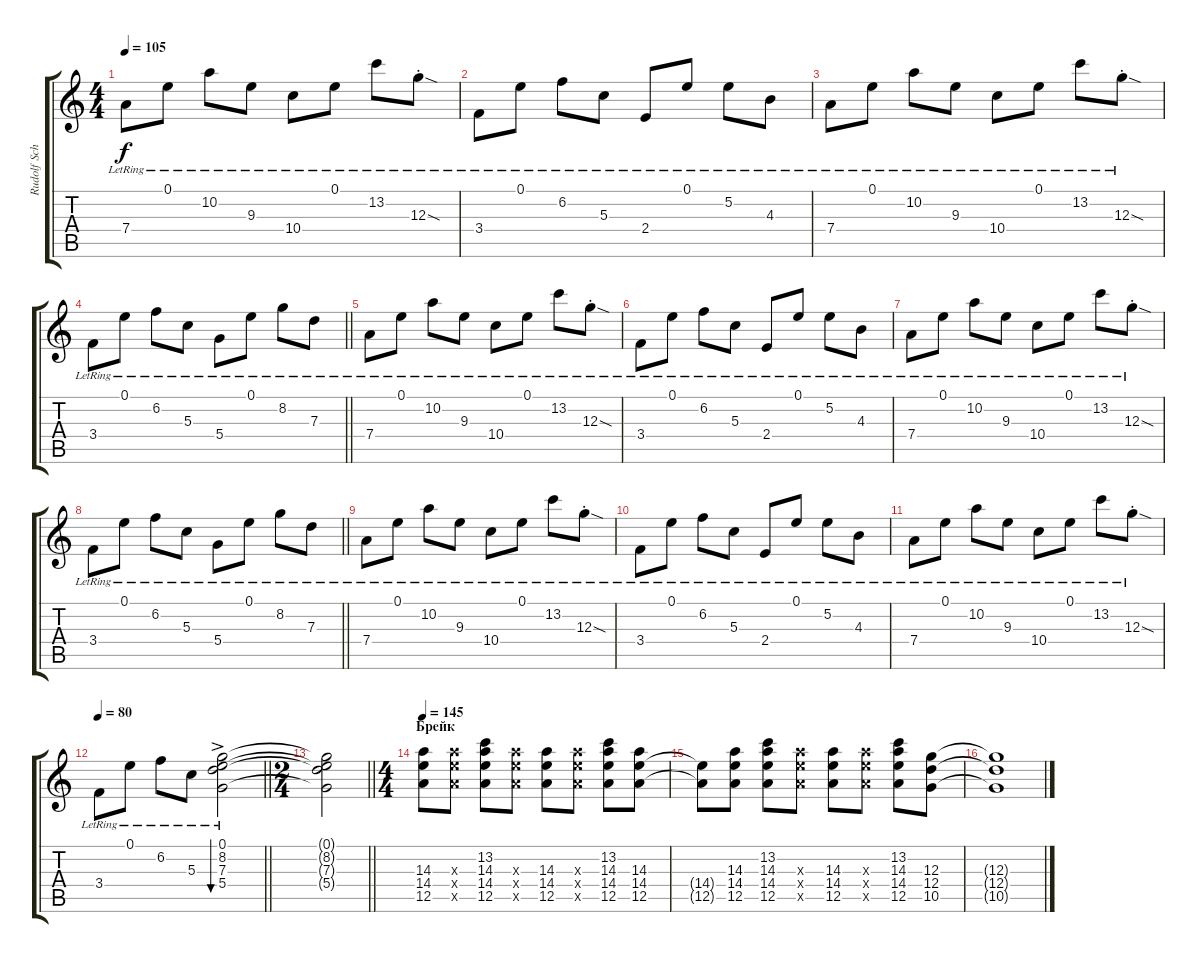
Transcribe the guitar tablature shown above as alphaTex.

\track ("Rudolf Schenker" "Rudolf Sch") {instrument electricguitarclean}
\staff {score tabs}
\tuning (E4 B3 G3 D3 A2 E2) {hide}
\ts (4 4)
\tempo 105
\clef g2
\ks c
7.4{lr}.8{dy f} 0.1{lr}.8 10.2{lr}.8 9.3{lr}.8 10.4{lr}.8 0.1{lr}.8 13.2{lr}.8 12.3{sod st lr}.8 |
3.4{lr}.8 0.1{lr}.8 6.2{lr}.8 5.3{lr}.8 2.4{lr}.8 0.1{lr}.8 5.2{lr}.8 4.3{lr}.8 |
7.4{lr}.8 0.1{lr}.8 10.2{lr}.8 9.3{lr}.8 10.4{lr}.8 0.1{lr}.8 13.2{lr}.8 12.3{sod st lr}.8 |
\barLineRight lightlight
3.4{lr}.8 0.1{lr}.8 6.2{lr}.8 5.3{lr}.8 5.4{lr}.8 0.1{lr}.8 8.2{lr}.8 7.3{lr}.8 |
7.4{lr}.8 0.1{lr}.8 10.2{lr}.8 9.3{lr}.8 10.4{lr}.8 0.1{lr}.8 13.2{lr}.8 12.3{sod st lr}.8 |
3.4{lr}.8 0.1{lr}.8 6.2{lr}.8 5.3{lr}.8 2.4{lr}.8 0.1{lr}.8 5.2{lr}.8 4.3{lr}.8 |
7.4{lr}.8 0.1{lr}.8 10.2{lr}.8 9.3{lr}.8 10.4{lr}.8 0.1{lr}.8 13.2{lr}.8 12.3{sod st lr}.8 |
\barLineRight lightlight
3.4{lr}.8 0.1{lr}.8 6.2{lr}.8 5.3{lr}.8 5.4{lr}.8 0.1{lr}.8 8.2{lr}.8 7.3{lr}.8 |
7.4{lr}.8 0.1{lr}.8 10.2{lr}.8 9.3{lr}.8 10.4{lr}.8 0.1{lr}.8 13.2{lr}.8 12.3{sod st lr}.8 |
3.4{lr}.8 0.1{lr}.8 6.2{lr}.8 5.3{lr}.8 2.4{lr}.8 0.1{lr}.8 5.2{lr}.8 4.3{lr}.8 |
7.4{lr}.8 0.1{lr}.8 10.2{lr}.8 9.3{lr}.8 10.4{lr}.8 0.1{lr}.8 13.2{lr}.8 12.3{sod st lr}.8 |
\tempo 80
\barLineRight lightlight
3.4{lr}.8 0.1{lr}.8 6.2{lr}.8 5.3{lr}.8 (0.1{ac lr} 8.2{ac} 7.3{ac} 5.4{ac lr}).2{bu 240} |
\ts (2 4)
\barLineRight lightlight
(0.1{t} 8.2{t} 7.3{t} 5.4{t}).2 |
\ts (4 4)
\section ("" "Брейк")
\tempo 145
(14.3 14.4 12.5).8{instrument overdrivenguitar} (14.3{x} 14.4{x} 12.5{x}).8 (13.2 14.3 14.4 12.5).8 (14.3{x} 14.4{x} 12.5{x}).8 (14.3 14.4 12.5).8 (14.3{x} 14.4{x} 12.5{x}).8 (13.2 14.3 14.4 12.5).8 (14.3 14.4 12.5).8 |
(14.4{t} 12.5{t}).8 (14.3 14.4 12.5).8 (13.2 14.3 14.4 12.5).8 (14.3{x} 14.4{x} 12.5{x}).8 (14.3 14.4 12.5).8 (14.3{x} 14.4{x} 12.5{x}).8 (13.2 14.3 14.4 12.5).8 (12.3 12.4 10.5).8 |
(12.3{t} 12.4{t} 10.5{t}).1
